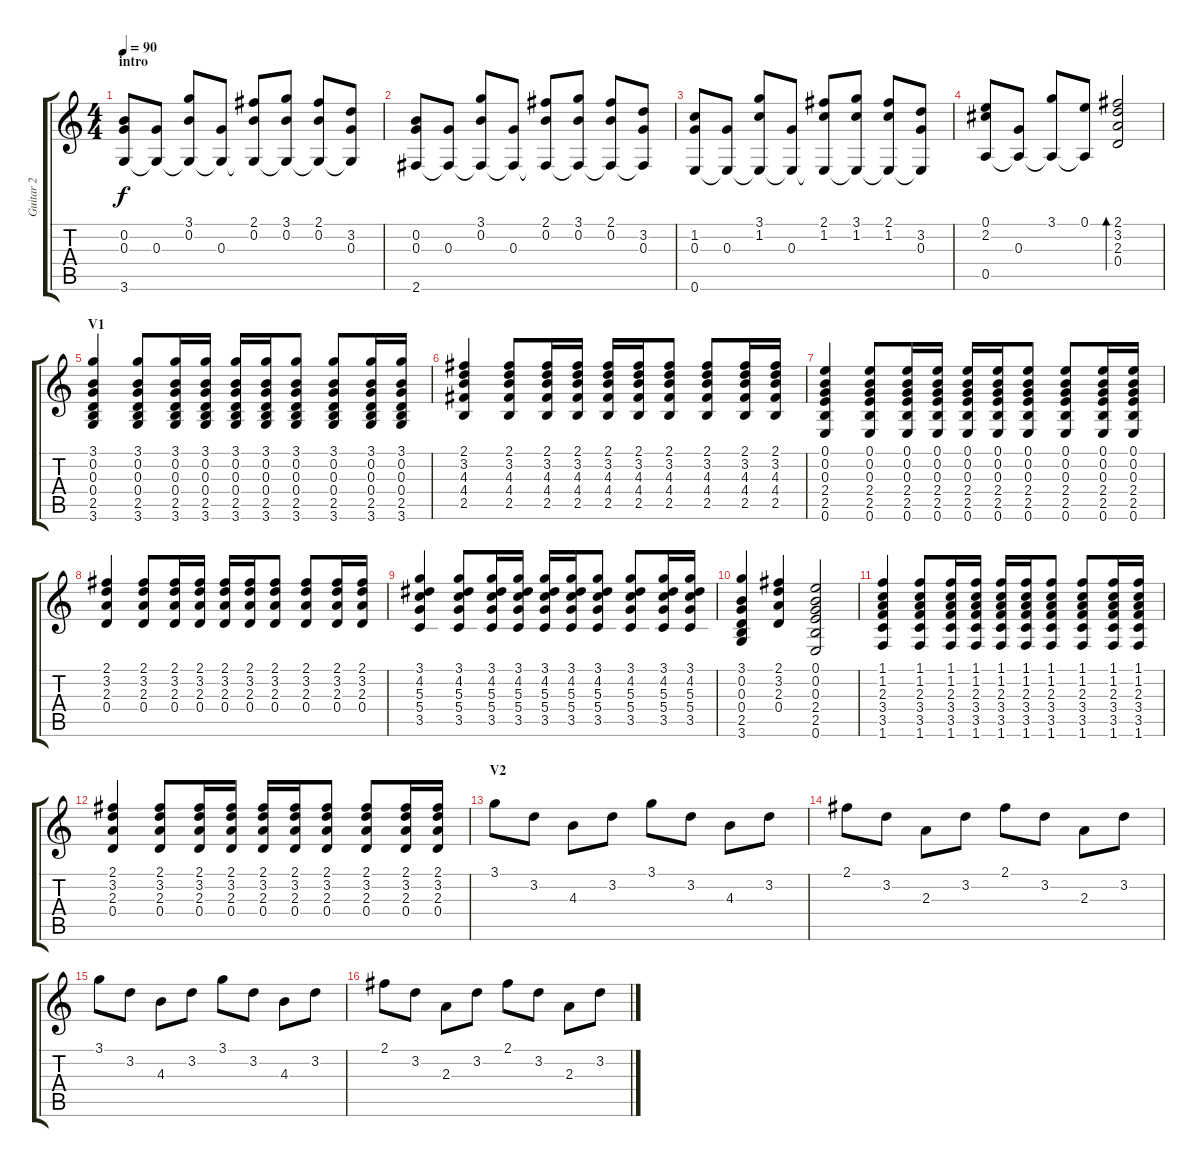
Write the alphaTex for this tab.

\track ("Guitar 2" "Guitar 2") {instrument overdrivenguitar}
\staff {score tabs}
\tuning (E4 B3 G3 D3 A2 E2) {hide}
\ts (4 4)
\section ("" "intro")
\tempo 90
\clef g2
\ks c
(0.2 0.3 3.6).8{dy f instrument acousticguitarsteel} (0.3 3.6{t}).8 (3.1 0.2 3.6{t}).8 (0.3 3.6{t}).8 (2.1 0.2 3.6{t}).8 (3.1 0.2 3.6{t}).8 (2.1 0.2 3.6{t}).8 (3.2 0.3 3.6{t}).8 |
(0.2 0.3 2.6).8 (0.3 2.6{t}).8 (3.1 0.2 2.6{t}).8 (0.3 2.6{t}).8 (2.1 0.2 2.6{t}).8 (3.1 0.2 2.6{t}).8 (2.1 0.2 2.6{t}).8 (3.2 0.3 2.6{t}).8 |
(1.2 0.3 0.6).8 (0.3 0.6{t}).8 (3.1 1.2 0.6{t}).8 (0.3 0.6{t}).8 (2.1 1.2 0.6{t}).8 (3.1 1.2 0.6{t}).8 (2.1 1.2 0.6{t}).8 (3.2 0.3 0.6{t}).8 |
(0.1 2.2 0.5).8 (0.3 0.5{t}).8 (3.1 0.5{t}).8 (0.1 0.5{t}).8 (2.1 3.2 2.3 0.4).2{bd 240} |
\section ("" "V1")
(3.1 0.2 0.3 0.4 2.5 3.6).4{instrument acousticguitarsteel} (3.1 0.2 0.3 0.4 2.5 3.6).8 (3.1 0.2 0.3 0.4 2.5 3.6).16 (3.1 0.2 0.3 0.4 2.5 3.6).16 (3.1 0.2 0.3 0.4 2.5 3.6).16 (3.1 0.2 0.3 0.4 2.5 3.6).16 (3.1 0.2 0.3 0.4 2.5 3.6).8 (3.1 0.2 0.3 0.4 2.5 3.6).8 (3.1 0.2 0.3 0.4 2.5 3.6).16 (3.1 0.2 0.3 0.4 2.5 3.6).16 |
(2.1 3.2 4.3 4.4 2.5).4 (2.1 3.2 4.3 4.4 2.5).8 (2.1 3.2 4.3 4.4 2.5).16 (2.1 3.2 4.3 4.4 2.5).16 (2.1 3.2 4.3 4.4 2.5).16 (2.1 3.2 4.3 4.4 2.5).16 (2.1 3.2 4.3 4.4 2.5).8 (2.1 3.2 4.3 4.4 2.5).8 (2.1 3.2 4.3 4.4 2.5).16 (2.1 3.2 4.3 4.4 2.5).16 |
(0.1 0.2 0.3 2.4 2.5 0.6).4 (0.1 0.2 0.3 2.4 2.5 0.6).8 (0.1 0.2 0.3 2.4 2.5 0.6).16 (0.1 0.2 0.3 2.4 2.5 0.6).16 (0.1 0.2 0.3 2.4 2.5 0.6).16 (0.1 0.2 0.3 2.4 2.5 0.6).16 (0.1 0.2 0.3 2.4 2.5 0.6).8 (0.1 0.2 0.3 2.4 2.5 0.6).8 (0.1 0.2 0.3 2.4 2.5 0.6).16 (0.1 0.2 0.3 2.4 2.5 0.6).16 |
(2.1 3.2 2.3 0.4).4 (2.1 3.2 2.3 0.4).8 (2.1 3.2 2.3 0.4).16 (2.1 3.2 2.3 0.4).16 (2.1 3.2 2.3 0.4).16 (2.1 3.2 2.3 0.4).16 (2.1 3.2 2.3 0.4).8 (2.1 3.2 2.3 0.4).8 (2.1 3.2 2.3 0.4).16 (2.1 3.2 2.3 0.4).16 |
(3.1 4.2 5.3 5.4 3.5).4 (3.1 4.2 5.3 5.4 3.5).8 (3.1 4.2 5.3 5.4 3.5).16 (3.1 4.2 5.3 5.4 3.5).16 (3.1 4.2 5.3 5.4 3.5).16 (3.1 4.2 5.3 5.4 3.5).16 (3.1 4.2 5.3 5.4 3.5).8 (3.1 4.2 5.3 5.4 3.5).8 (3.1 4.2 5.3 5.4 3.5).16 (3.1 4.2 5.3 5.4 3.5).16 |
(3.1 0.2 0.3 0.4 2.5 3.6).4 (2.1 3.2 2.3 0.4).4 (0.1 0.2 0.3 2.4 2.5 0.6).2 |
(1.1 1.2 2.3 3.4 3.5 1.6).4 (1.1 1.2 2.3 3.4 3.5 1.6).8 (1.1 1.2 2.3 3.4 3.5 1.6).16 (1.1 1.2 2.3 3.4 3.5 1.6).16 (1.1 1.2 2.3 3.4 3.5 1.6).16 (1.1 1.2 2.3 3.4 3.5 1.6).16 (1.1 1.2 2.3 3.4 3.5 1.6).8 (1.1 1.2 2.3 3.4 3.5 1.6).8 (1.1 1.2 2.3 3.4 3.5 1.6).16 (1.1 1.2 2.3 3.4 3.5 1.6).16 |
(2.1 3.2 2.3 0.4).4 (2.1 3.2 2.3 0.4).8 (2.1 3.2 2.3 0.4).16 (2.1 3.2 2.3 0.4).16 (2.1 3.2 2.3 0.4).16 (2.1 3.2 2.3 0.4).16 (2.1 3.2 2.3 0.4).8 (2.1 3.2 2.3 0.4).8 (2.1 3.2 2.3 0.4).16 (2.1 3.2 2.3 0.4).16 |
\section ("" "V2")
3.1.8{instrument overdrivenguitar} 3.2.8 4.3.8 3.2.8 3.1.8 3.2.8 4.3.8 3.2.8 |
2.1.8 3.2.8 2.3.8 3.2.8 2.1.8 3.2.8 2.3.8 3.2.8 |
3.1.8 3.2.8 4.3.8 3.2.8 3.1.8 3.2.8 4.3.8 3.2.8 |
2.1.8 3.2.8 2.3.8 3.2.8 2.1.8 3.2.8 2.3.8 3.2.8
